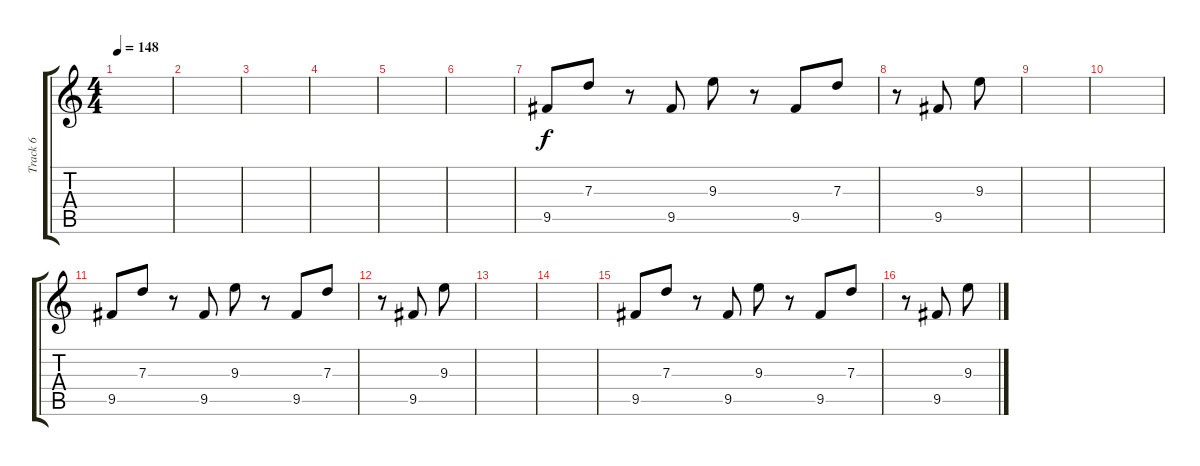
\track ("Track 6" "Track 6") {instrument contrabass}
\staff {score tabs}
\tuning (E4 B3 G3 D3 A2 E2) {hide}
\ts (4 4)
\tempo 148
\clef g2
\ks c
|
|
|
|
|
|
9.5.8 7.3.8 r.8 9.5.8 9.3.8 r.8 9.5.8 7.3.8 |
r.8 9.5.8 9.3.8 |
|
|
9.5.8 7.3.8 r.8 9.5.8 9.3.8 r.8 9.5.8 7.3.8 |
r.8 9.5.8 9.3.8 |
|
|
9.5.8 7.3.8 r.8 9.5.8 9.3.8 r.8 9.5.8 7.3.8 |
r.8 9.5.8 9.3.8
